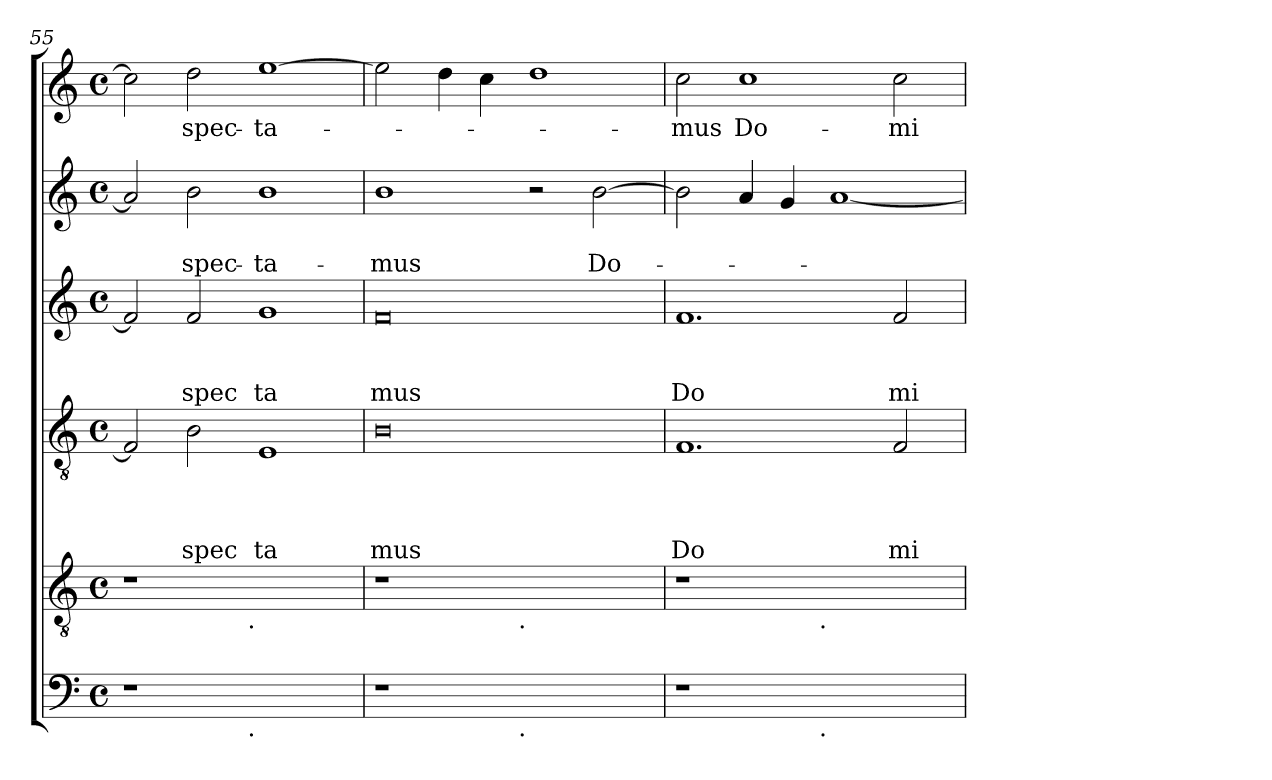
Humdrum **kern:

**kern	**kern	**kern	**text	**text	**text	**text	**kern	**text	**text	**text	**kern	**text	**text	**kern	**text
*part6	*part5	*part4	*part4	*part4	*part4	*part4	*part3	*part3	*part3	*part3	*part2	*part2	*part2	*part1	*part1
*staff6	*staff5	*staff4	*staff4	*staff4	*staff4	*staff4	*staff3	*staff3	*staff3	*staff3	*staff2	*staff2	*staff2	*staff1	*staff1
*clefF4	*clefGv2	*clefGv2	*	*	*	*	*clefG2	*	*	*	*clefG2	*	*	*clefG2	*
*k[]	*k[]	*k[]	*	*	*	*	*k[]	*	*	*	*k[]	*	*	*k[]	*
*C:	*C:	*C:	*	*	*	*	*C:	*	*	*	*C:	*	*	*C:	*
*M4/4	*M4/4	*M4/4	*	*	*	*	*M4/4	*	*	*	*M4/4	*	*	*M4/4	*
*met(c)	*met(c)	*met(c)	*	*	*	*	*met(c)	*	*	*	*met(c)	*	*	*met(c)	*
=55	=55	=55	=55	=55	=55	=55	=55	=55	=55	=55	=55	=55	=55	=55	=55
*^	*^	*	*	*	*	*	*	*	*	*	*	*	*	*	*
1r	2ryy	1r	2ryy	2F/]	.	.	.	.	2f/]	.	.	.	2a/]	.	.	2cc\]	.
!	!	!	!	!	!	!	!	!LO:LY:b	!	!	!	!LO:LY:b	!	!	!LO:LY:b	!	!LO:LY:b
.	4...ryy	.	4...ryy	2B\	.	.	.	spec	2f/	.	.	spec	2b\	.	-spec-	2dd\	-spec-
!	!	!	!LO:TX:b:t=.	!	!	!	!	!	!	!	!	!	!	!	!	!	!
!	!LO:TX:b:t=.	!	!	!	!	!	!	!	!	!	!	!	!	!	!	!	!
.	1ryy	.	1ryy	.	.	.	.	.	.	.	.	.	.	.	.	.	.
!	!	!	!	!	!	!	!	!LO:LY:b	!	!	!	!LO:LY:b	!	!	!LO:LY:b	!	!LO:LY:b
1ryy	.	1ryy	.	1E	.	.	.	ta	1g	.	.	ta	1b	.	-ta-	[>1ee	-ta-
.	32ryy	.	32ryy	.	.	.	.	.	.	.	.	.	.	.	.	.	.
=56	=56	=56	=56	=56	=56	=56	=56	=56	=56	=56	=56	=56	=56	=56	=56	=56	=56
!	!	!	!	!	!	!	!	!LO:LY:b	!	!	!	!LO:LY:b	!	!	!LO:LY:b	!	!
1r	2ryy	1r	2ryy	0B	.	.	.	mus	0f	.	.	mus	1b	.	-mus	2ee\]	.
.	4...ryy	.	4...ryy	.	.	.	.	.	.	.	.	.	.	.	.	4dd\	.
.	.	.	.	.	.	.	.	.	.	.	.	.	.	.	.	4cc\	.
!	!	!	!LO:TX:b:t=.	!	!	!	!	!	!	!	!	!	!	!	!	!	!
!	!LO:TX:b:t=.	!	!	!	!	!	!	!	!	!	!	!	!	!	!	!	!
.	1ryy	.	1ryy	.	.	.	.	.	.	.	.	.	.	.	.	.	.
1ryy	.	1ryy	.	.	.	.	.	.	.	.	.	.	2r	.	.	1dd	.
!	!	!	!	!	!	!	!	!	!	!	!	!	!	!	!LO:LY:b	!	!
.	.	.	.	.	.	.	.	.	.	.	.	.	[>2b\	.	Do-	.	.
.	32ryy	.	32ryy	.	.	.	.	.	.	.	.	.	.	.	.	.	.
=57	=57	=57	=57	=57	=57	=57	=57	=57	=57	=57	=57	=57	=57	=57	=57	=57	=57
!	!	!	!	!	!	!	!	!LO:LY:b	!	!	!	!LO:LY:b	!	!	!	!	!LO:LY:b
1r	2ryy	1r	2ryy	1.F	.	.	.	Do	1.f	.	.	Do	2b\]	.	.	2cc\	-mus
!	!	!	!	!	!	!	!	!	!	!	!	!	!	!	!	!	!LO:LY:b
.	4...ryy	.	4...ryy	.	.	.	.	.	.	.	.	.	4a/	.	.	1cc	Do-
.	.	.	.	.	.	.	.	.	.	.	.	.	4g/	.	.	.	.
!	!	!	!LO:TX:b:t=.	!	!	!	!	!	!	!	!	!	!	!	!	!	!
!	!LO:TX:b:t=.	!	!	!	!	!	!	!	!	!	!	!	!	!	!	!	!
.	1ryy	.	1ryy	.	.	.	.	.	.	.	.	.	.	.	.	.	.
1ryy	.	1ryy	.	.	.	.	.	.	.	.	.	.	[<1a	.	.	.	.
!	!	!	!	!	!	!	!	!LO:LY:b	!	!	!	!LO:LY:b	!	!	!	!	!LO:LY:b
.	.	.	.	2F/	.	.	.	mi	2f/	.	.	mi	.	.	.	2cc\	-mi-
.	32ryy	.	32ryy	.	.	.	.	.	.	.	.	.	.	.	.	.	.
*v	*v	*	*	*	*	*	*	*	*	*	*	*	*	*	*	*	*
*	*v	*v	*	*	*	*	*	*	*	*	*	*	*	*	*	*
=	=	=	=	=	=	=	=	=	=	=	=	=	=	=	=
*-	*-	*-	*-	*-	*-	*-	*-	*-	*-	*-	*-	*-	*-	*-	*-
